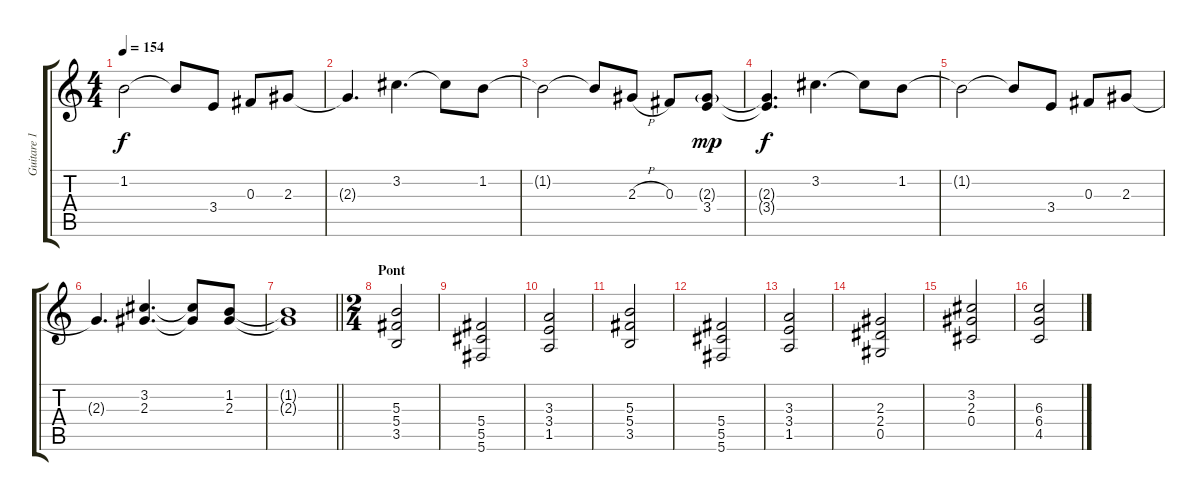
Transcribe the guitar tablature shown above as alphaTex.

\track ("Guitare 1" "Guitare 1") {instrument overdrivenguitar}
\staff {score tabs}
\tuning (Eb4 Bb3 Gb3 Db3 Ab2 Db2) {hide}
\ts (4 4)
\tempo 154
\clef g2
\ks c
1.2{t}.2{dy f} 1.2{t}.8 3.4.8 0.3.8 2.3.8 |
2.3{t}.4{d} 3.2.4{d} 3.2{t}.8 1.2.8 |
1.2{t}.2 1.2{t}.8 2.3{h}.8 0.3.8 (2.3{g} 3.4).8{dy mp} |
(2.3{t} 3.4{t}).4{d dy f} 3.2.4{d} 3.2{t}.8 1.2.8 |
1.2{t}.2 1.2{t}.8 3.4.8 0.3.8 2.3.8 |
2.3{t}.4{d} (3.2 2.3).4{d} (3.2{t} 2.3{t}).8 (1.2 2.3).8 |
\barLineRight lightlight
(1.2{t} 2.3{t}).1 |
\ts (2 4)
\section ("" "Pont")
(5.3 5.4 3.5).2 |
(5.4 5.5 5.6).2 |
(3.3 3.4 1.5).2 |
(5.3 5.4 3.5).2 |
(5.4 5.5 5.6).2 |
(3.3 3.4 1.5).2 |
(2.3 2.4 0.5).2 |
(3.2 2.3 0.4).2 |
(6.3 6.4 4.5).2
